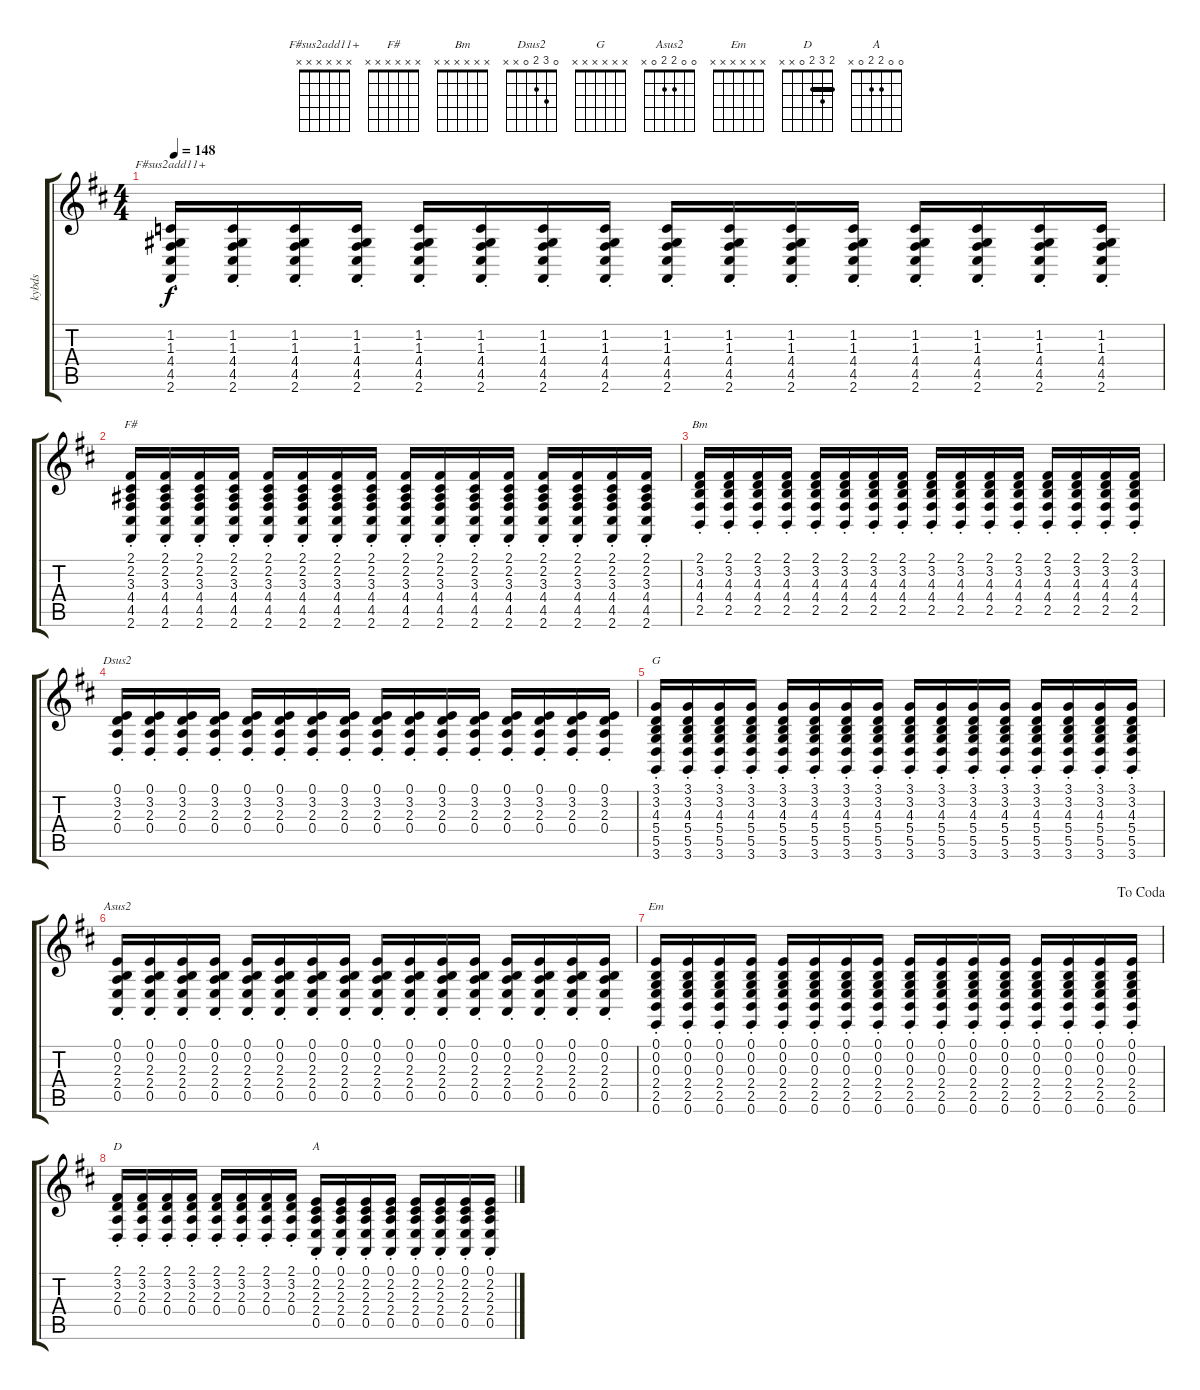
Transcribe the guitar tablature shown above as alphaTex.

\track ("kybds" "kybds") {instrument lead2sawtooth}
\staff {score tabs}
\tuning (E4 B3 G3 D3 A2 E2) {hide}
\chord ("F#sus2add11+" x x x x x x)
\chord ("F#" x x x x x x)
\chord ("Bm" x x x x x x)
\chord ("Dsus2" 0 3 2 0 x x)
\chord ("G" x x x x x x)
\chord ("Asus2" 0 0 2 2 0 x)
\chord ("Em" x x x x x x)
\chord ("D" 2 3 2 0 x x) {barre 2}
\chord ("A" 0 0 2 2 0 x)
\ts (4 4)
\tempo 148
\clef g2
\ks d
(1.2{st} 1.3{st} 4.4{st} 4.5{st} 2.6{st}).16{ch "F#sus2add11+" dy f} (1.2{st} 1.3{st} 4.4{st} 4.5{st} 2.6{st}).16 (1.2{st} 1.3{st} 4.4{st} 4.5{st} 2.6{st}).16 (1.2{st} 1.3{st} 4.4{st} 4.5{st} 2.6{st}).16 (1.2{st} 1.3{st} 4.4{st} 4.5{st} 2.6{st}).16 (1.2{st} 1.3{st} 4.4{st} 4.5{st} 2.6{st}).16 (1.2{st} 1.3{st} 4.4{st} 4.5{st} 2.6{st}).16 (1.2{st} 1.3{st} 4.4{st} 4.5{st} 2.6{st}).16 (1.2{st} 1.3{st} 4.4{st} 4.5{st} 2.6{st}).16 (1.2{st} 1.3{st} 4.4{st} 4.5{st} 2.6{st}).16 (1.2{st} 1.3{st} 4.4{st} 4.5{st} 2.6{st}).16 (1.2{st} 1.3{st} 4.4{st} 4.5{st} 2.6{st}).16 (1.2{st} 1.3{st} 4.4{st} 4.5{st} 2.6{st}).16 (1.2{st} 1.3{st} 4.4{st} 4.5{st} 2.6{st}).16 (1.2{st} 1.3{st} 4.4{st} 4.5{st} 2.6{st}).16 (1.2{st} 1.3{st} 4.4{st} 4.5{st} 2.6{st}).16 |
(2.1{st} 2.2{st} 3.3{st} 4.4{st} 4.5{st} 2.6{st}).16{ch "F#"} (2.1{st} 2.2{st} 3.3{st} 4.4{st} 4.5{st} 2.6{st}).16 (2.1{st} 2.2{st} 3.3{st} 4.4{st} 4.5{st} 2.6{st}).16 (2.1{st} 2.2{st} 3.3{st} 4.4{st} 4.5{st} 2.6{st}).16 (2.1{st} 2.2{st} 3.3{st} 4.4{st} 4.5{st} 2.6{st}).16 (2.1{st} 2.2{st} 3.3{st} 4.4{st} 4.5{st} 2.6{st}).16 (2.1{st} 2.2{st} 3.3{st} 4.4{st} 4.5{st} 2.6{st}).16 (2.1{st} 2.2{st} 3.3{st} 4.4{st} 4.5{st} 2.6{st}).16 (2.1{st} 2.2{st} 3.3{st} 4.4{st} 4.5{st} 2.6{st}).16 (2.1{st} 2.2{st} 3.3{st} 4.4{st} 4.5{st} 2.6{st}).16 (2.1{st} 2.2{st} 3.3{st} 4.4{st} 4.5{st} 2.6{st}).16 (2.1{st} 2.2{st} 3.3{st} 4.4{st} 4.5{st} 2.6{st}).16 (2.1{st} 2.2{st} 3.3{st} 4.4{st} 4.5{st} 2.6{st}).16 (2.1{st} 2.2{st} 3.3{st} 4.4{st} 4.5{st} 2.6{st}).16 (2.1{st} 2.2{st} 3.3{st} 4.4{st} 4.5{st} 2.6{st}).16 (2.1{st} 2.2{st} 3.3{st} 4.4{st} 4.5{st} 2.6{st}).16 |
(2.1{st} 3.2{st} 4.3{st} 4.4{st} 2.5{st}).16{ch "Bm"} (2.1{st} 3.2{st} 4.3{st} 4.4{st} 2.5{st}).16 (2.1{st} 3.2{st} 4.3{st} 4.4{st} 2.5{st}).16 (2.1{st} 3.2{st} 4.3{st} 4.4{st} 2.5{st}).16 (2.1{st} 3.2{st} 4.3{st} 4.4{st} 2.5{st}).16 (2.1{st} 3.2{st} 4.3{st} 4.4{st} 2.5{st}).16 (2.1{st} 3.2{st} 4.3{st} 4.4{st} 2.5{st}).16 (2.1{st} 3.2{st} 4.3{st} 4.4{st} 2.5{st}).16 (2.1{st} 3.2{st} 4.3{st} 4.4{st} 2.5{st}).16 (2.1{st} 3.2{st} 4.3{st} 4.4{st} 2.5{st}).16 (2.1{st} 3.2{st} 4.3{st} 4.4{st} 2.5{st}).16 (2.1{st} 3.2{st} 4.3{st} 4.4{st} 2.5{st}).16 (2.1{st} 3.2{st} 4.3{st} 4.4{st} 2.5{st}).16 (2.1{st} 3.2{st} 4.3{st} 4.4{st} 2.5{st}).16 (2.1{st} 3.2{st} 4.3{st} 4.4{st} 2.5{st}).16 (2.1{st} 3.2{st} 4.3{st} 4.4{st} 2.5{st}).16 |
(0.1{st} 3.2{st} 2.3{st} 0.4{st}).16{ch "Dsus2"} (0.1{st} 3.2{st} 2.3{st} 0.4{st}).16 (0.1{st} 3.2{st} 2.3{st} 0.4{st}).16 (0.1{st} 3.2{st} 2.3{st} 0.4{st}).16 (0.1{st} 3.2{st} 2.3{st} 0.4{st}).16 (0.1{st} 3.2{st} 2.3{st} 0.4{st}).16 (0.1{st} 3.2{st} 2.3{st} 0.4{st}).16 (0.1{st} 3.2{st} 2.3{st} 0.4{st}).16 (0.1{st} 3.2{st} 2.3{st} 0.4{st}).16 (0.1{st} 3.2{st} 2.3{st} 0.4{st}).16 (0.1{st} 3.2{st} 2.3{st} 0.4{st}).16 (0.1{st} 3.2{st} 2.3{st} 0.4{st}).16 (0.1{st} 3.2{st} 2.3{st} 0.4{st}).16 (0.1{st} 3.2{st} 2.3{st} 0.4{st}).16 (0.1{st} 3.2{st} 2.3{st} 0.4{st}).16 (0.1{st} 3.2{st} 2.3{st} 0.4{st}).16 |
(3.1{st} 3.2{st} 4.3{st} 5.4{st} 5.5{st} 3.6{st}).16{ch "G"} (3.1{st} 3.2{st} 4.3{st} 5.4{st} 5.5{st} 3.6{st}).16 (3.1{st} 3.2{st} 4.3{st} 5.4{st} 5.5{st} 3.6{st}).16 (3.1{st} 3.2{st} 4.3{st} 5.4{st} 5.5{st} 3.6{st}).16 (3.1{st} 3.2{st} 4.3{st} 5.4{st} 5.5{st} 3.6{st}).16 (3.1{st} 3.2{st} 4.3{st} 5.4{st} 5.5{st} 3.6{st}).16 (3.1{st} 3.2{st} 4.3{st} 5.4{st} 5.5{st} 3.6{st}).16 (3.1{st} 3.2{st} 4.3{st} 5.4{st} 5.5{st} 3.6{st}).16 (3.1{st} 3.2{st} 4.3{st} 5.4{st} 5.5{st} 3.6{st}).16 (3.1{st} 3.2{st} 4.3{st} 5.4{st} 5.5{st} 3.6{st}).16 (3.1{st} 3.2{st} 4.3{st} 5.4{st} 5.5{st} 3.6{st}).16 (3.1{st} 3.2{st} 4.3{st} 5.4{st} 5.5{st} 3.6{st}).16 (3.1{st} 3.2{st} 4.3{st} 5.4{st} 5.5{st} 3.6{st}).16 (3.1{st} 3.2{st} 4.3{st} 5.4{st} 5.5{st} 3.6{st}).16 (3.1{st} 3.2{st} 4.3{st} 5.4{st} 5.5{st} 3.6{st}).16 (3.1{st} 3.2{st} 4.3{st} 5.4{st} 5.5{st} 3.6{st}).16 |
(0.1{st} 0.2{st} 2.3{st} 2.4{st} 0.5{st}).16{ch "Asus2"} (0.1{st} 0.2{st} 2.3{st} 2.4{st} 0.5{st}).16 (0.1{st} 0.2{st} 2.3{st} 2.4{st} 0.5{st}).16 (0.1{st} 0.2{st} 2.3{st} 2.4{st} 0.5{st}).16 (0.1{st} 0.2{st} 2.3{st} 2.4{st} 0.5{st}).16 (0.1{st} 0.2{st} 2.3{st} 2.4{st} 0.5{st}).16 (0.1{st} 0.2{st} 2.3{st} 2.4{st} 0.5{st}).16 (0.1{st} 0.2{st} 2.3{st} 2.4{st} 0.5{st}).16 (0.1{st} 0.2{st} 2.3{st} 2.4{st} 0.5{st}).16 (0.1{st} 0.2{st} 2.3{st} 2.4{st} 0.5{st}).16 (0.1{st} 0.2{st} 2.3{st} 2.4{st} 0.5{st}).16 (0.1{st} 0.2{st} 2.3{st} 2.4{st} 0.5{st}).16 (0.1{st} 0.2{st} 2.3{st} 2.4{st} 0.5{st}).16 (0.1{st} 0.2{st} 2.3{st} 2.4{st} 0.5{st}).16 (0.1{st} 0.2{st} 2.3{st} 2.4{st} 0.5{st}).16 (0.1{st} 0.2{st} 2.3{st} 2.4{st} 0.5{st}).16 |
\jump dacoda
(0.1{st} 0.2{st} 0.3{st} 2.4{st} 2.5{st} 0.6{st}).16{ch "Em"} (0.1{st} 0.2{st} 0.3{st} 2.4{st} 2.5{st} 0.6{st}).16 (0.1{st} 0.2{st} 0.3{st} 2.4{st} 2.5{st} 0.6{st}).16 (0.1{st} 0.2{st} 0.3{st} 2.4{st} 2.5{st} 0.6{st}).16 (0.1{st} 0.2{st} 0.3{st} 2.4{st} 2.5{st} 0.6{st}).16 (0.1{st} 0.2{st} 0.3{st} 2.4{st} 2.5{st} 0.6{st}).16 (0.1{st} 0.2{st} 0.3{st} 2.4{st} 2.5{st} 0.6{st}).16 (0.1{st} 0.2{st} 0.3{st} 2.4{st} 2.5{st} 0.6{st}).16 (0.1{st} 0.2{st} 0.3{st} 2.4{st} 2.5{st} 0.6{st}).16 (0.1{st} 0.2{st} 0.3{st} 2.4{st} 2.5{st} 0.6{st}).16 (0.1{st} 0.2{st} 0.3{st} 2.4{st} 2.5{st} 0.6{st}).16 (0.1{st} 0.2{st} 0.3{st} 2.4{st} 2.5{st} 0.6{st}).16 (0.1{st} 0.2{st} 0.3{st} 2.4{st} 2.5{st} 0.6{st}).16 (0.1{st} 0.2{st} 0.3{st} 2.4{st} 2.5{st} 0.6{st}).16 (0.1{st} 0.2{st} 0.3{st} 2.4{st} 2.5{st} 0.6{st}).16 (0.1{st} 0.2{st} 0.3{st} 2.4{st} 2.5{st} 0.6{st}).16 |
(2.1{st} 3.2{st} 2.3{st} 0.4{st}).16{ch "D"} (2.1{st} 3.2{st} 2.3{st} 0.4{st}).16 (2.1{st} 3.2{st} 2.3{st} 0.4{st}).16 (2.1{st} 3.2{st} 2.3{st} 0.4{st}).16 (2.1{st} 3.2{st} 2.3{st} 0.4{st}).16 (2.1{st} 3.2{st} 2.3{st} 0.4{st}).16 (2.1{st} 3.2{st} 2.3{st} 0.4{st}).16 (2.1{st} 3.2{st} 2.3{st} 0.4{st}).16 (0.1{st} 2.2{st} 2.3{st} 2.4{st} 0.5{st}).16{ch "A"} (0.1{st} 2.2{st} 2.3{st} 2.4{st} 0.5{st}).16 (0.1{st} 2.2{st} 2.3{st} 2.4{st} 0.5{st}).16 (0.1{st} 2.2{st} 2.3{st} 2.4{st} 0.5{st}).16 (0.1{st} 2.2{st} 2.3{st} 2.4{st} 0.5{st}).16 (0.1{st} 2.2{st} 2.3{st} 2.4{st} 0.5{st}).16 (0.1{st} 2.2{st} 2.3{st} 2.4{st} 0.5{st}).16 (0.1{st} 2.2{st} 2.3{st} 2.4{st} 0.5{st}).16
